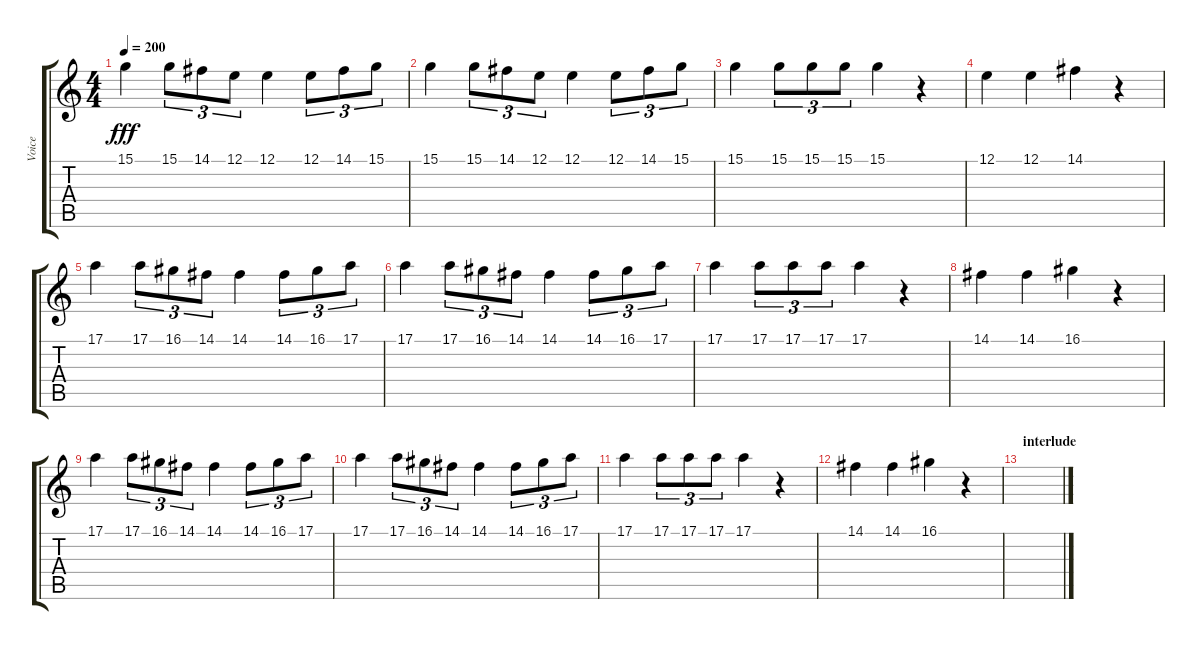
\track ("Voice" "Voice") {instrument choiraahs}
\staff {score tabs}
\tuning (E4 B3 G3 D3 A2 E2) {hide}
\ts (4 4)
\tempo 200
\clef g2
\ks c
15.1.4{dy fff} 15.1.8{tu (3 2)} 14.1.8{tu (3 2)} 12.1.8{tu (3 2)} 12.1.4 12.1.8{tu (3 2)} 14.1.8{tu (3 2)} 15.1.8{tu (3 2)} |
15.1.4 15.1.8{tu (3 2)} 14.1.8{tu (3 2)} 12.1.8{tu (3 2)} 12.1.4 12.1.8{tu (3 2)} 14.1.8{tu (3 2)} 15.1.8{tu (3 2)} |
15.1.4 15.1.8{tu (3 2)} 15.1.8{tu (3 2)} 15.1.8{tu (3 2)} 15.1.4 r.4 |
12.1.4 12.1.4 14.1.4 r.4 |
17.1.4 17.1.8{tu (3 2)} 16.1.8{tu (3 2)} 14.1.8{tu (3 2)} 14.1.4 14.1.8{tu (3 2)} 16.1.8{tu (3 2)} 17.1.8{tu (3 2)} |
17.1.4 17.1.8{tu (3 2)} 16.1.8{tu (3 2)} 14.1.8{tu (3 2)} 14.1.4 14.1.8{tu (3 2)} 16.1.8{tu (3 2)} 17.1.8{tu (3 2)} |
17.1.4 17.1.8{tu (3 2)} 17.1.8{tu (3 2)} 17.1.8{tu (3 2)} 17.1.4 r.4 |
14.1.4 14.1.4 16.1.4 r.4 |
17.1.4 17.1.8{tu (3 2)} 16.1.8{tu (3 2)} 14.1.8{tu (3 2)} 14.1.4 14.1.8{tu (3 2)} 16.1.8{tu (3 2)} 17.1.8{tu (3 2)} |
17.1.4 17.1.8{tu (3 2)} 16.1.8{tu (3 2)} 14.1.8{tu (3 2)} 14.1.4 14.1.8{tu (3 2)} 16.1.8{tu (3 2)} 17.1.8{tu (3 2)} |
17.1.4 17.1.8{tu (3 2)} 17.1.8{tu (3 2)} 17.1.8{tu (3 2)} 17.1.4 r.4 |
14.1.4 14.1.4 16.1.4 r.4 |
\section ("" "interlude")
